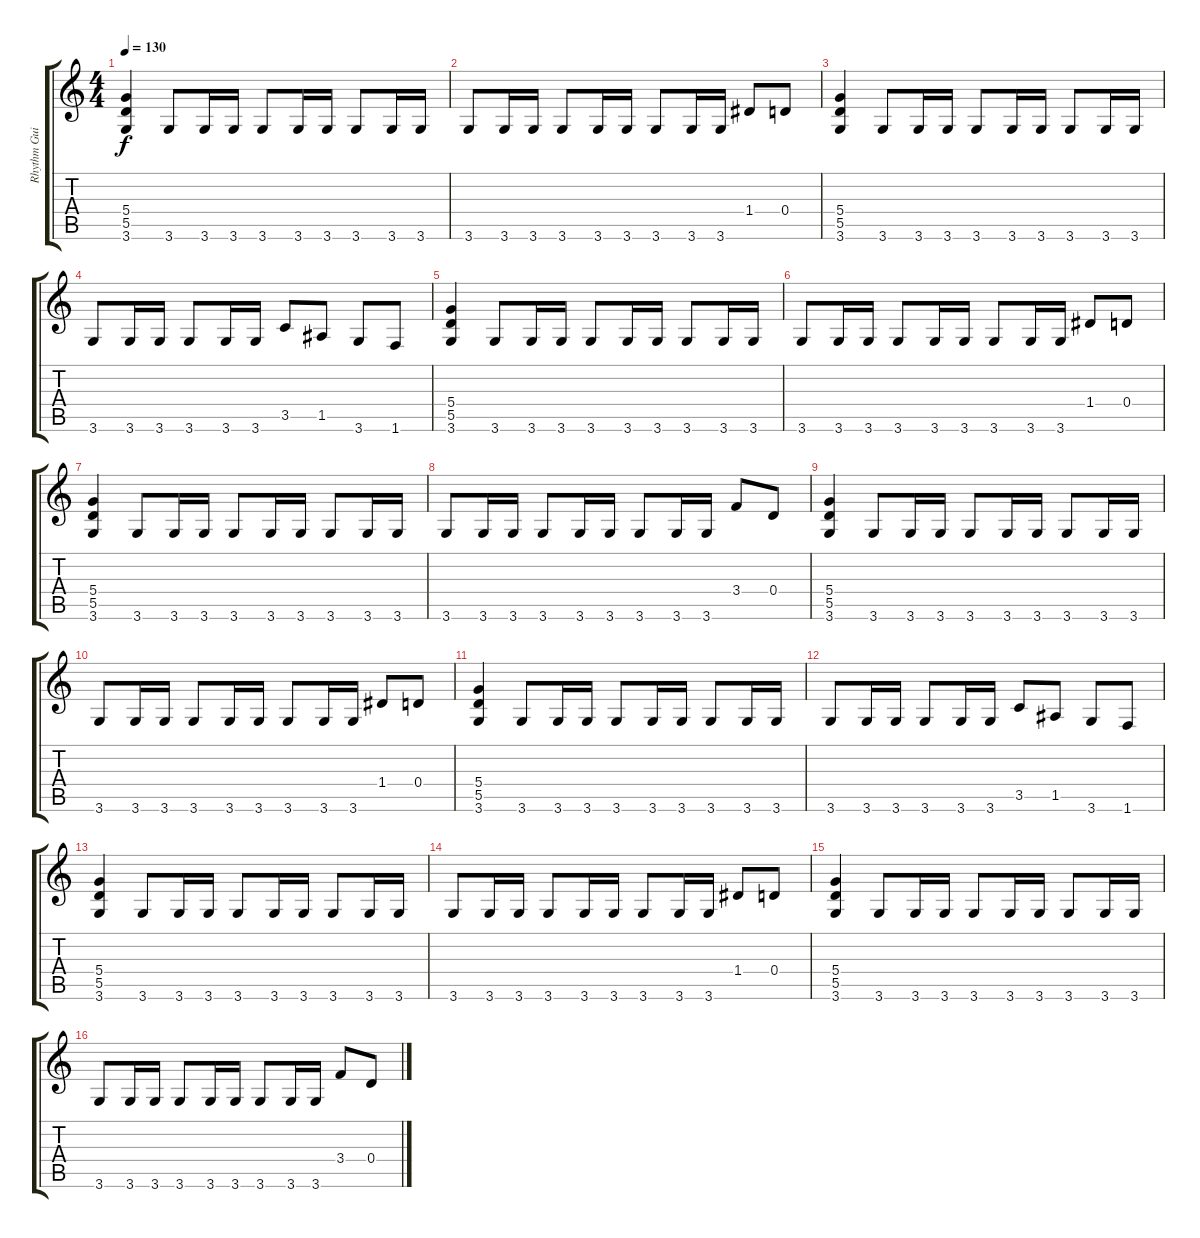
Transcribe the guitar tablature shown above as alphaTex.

\track ("Rhythm Guitar" "Rhythm Gui") {instrument distortionguitar}
\staff {score tabs}
\tuning (E4 B3 G3 D3 A2 E2) {hide}
\ts (4 4)
\tempo 130
\clef g2
\ks c
(5.4 5.5 3.6).4{dy f} 3.6.8 3.6.16 3.6.16 3.6.8 3.6.16 3.6.16 3.6.8 3.6.16 3.6.16 |
3.6.8 3.6.16 3.6.16 3.6.8 3.6.16 3.6.16 3.6.8 3.6.16 3.6.16 1.4.8 0.4.8 |
(5.4 5.5 3.6).4 3.6.8 3.6.16 3.6.16 3.6.8 3.6.16 3.6.16 3.6.8 3.6.16 3.6.16 |
3.6.8 3.6.16 3.6.16 3.6.8 3.6.16 3.6.16 3.5.8 1.5.8 3.6.8 1.6.8 |
(5.4 5.5 3.6).4 3.6.8 3.6.16 3.6.16 3.6.8 3.6.16 3.6.16 3.6.8 3.6.16 3.6.16 |
3.6.8 3.6.16 3.6.16 3.6.8 3.6.16 3.6.16 3.6.8 3.6.16 3.6.16 1.4.8 0.4.8 |
(5.4 5.5 3.6).4 3.6.8 3.6.16 3.6.16 3.6.8 3.6.16 3.6.16 3.6.8 3.6.16 3.6.16 |
3.6.8 3.6.16 3.6.16 3.6.8 3.6.16 3.6.16 3.6.8 3.6.16 3.6.16 3.4.8 0.4.8 |
(5.4 5.5 3.6).4 3.6.8 3.6.16 3.6.16 3.6.8 3.6.16 3.6.16 3.6.8 3.6.16 3.6.16 |
3.6.8 3.6.16 3.6.16 3.6.8 3.6.16 3.6.16 3.6.8 3.6.16 3.6.16 1.4.8 0.4.8 |
(5.4 5.5 3.6).4 3.6.8 3.6.16 3.6.16 3.6.8 3.6.16 3.6.16 3.6.8 3.6.16 3.6.16 |
3.6.8 3.6.16 3.6.16 3.6.8 3.6.16 3.6.16 3.5.8 1.5.8 3.6.8 1.6.8 |
(5.4 5.5 3.6).4 3.6.8 3.6.16 3.6.16 3.6.8 3.6.16 3.6.16 3.6.8 3.6.16 3.6.16 |
3.6.8 3.6.16 3.6.16 3.6.8 3.6.16 3.6.16 3.6.8 3.6.16 3.6.16 1.4.8 0.4.8 |
(5.4 5.5 3.6).4 3.6.8 3.6.16 3.6.16 3.6.8 3.6.16 3.6.16 3.6.8 3.6.16 3.6.16 |
3.6.8 3.6.16 3.6.16 3.6.8 3.6.16 3.6.16 3.6.8 3.6.16 3.6.16 3.4.8 0.4.8
